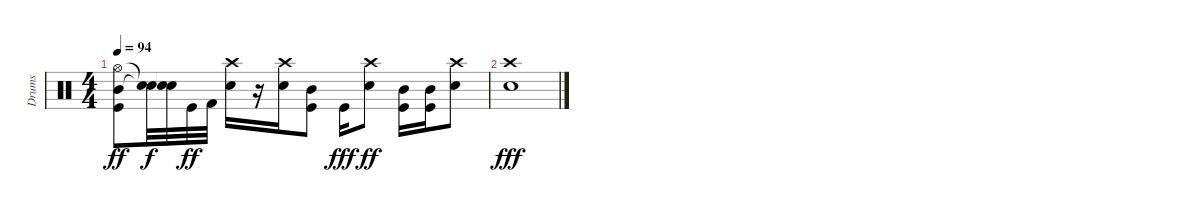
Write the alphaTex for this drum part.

\track ("Drums" "Drums") {instrument percussion}
\staff {score}
\articulation defaults
\ts (4 4)
\tempo 94
\clef neutral
\ks c
("Hi-Hat (open)" "Mid Tom (hit)" "Kick (hit)").8{dy ff} ("Snare (hit)"{t} "Snare (hit)"{t}).32{dy f} ("Snare (hit)"{t} "Snare (hit)"{t}).32 "Kick (hit)".32{dy ff} "Kick (hit) 2".32 ("Crash high (hit)" "Snare (hit) 2").16 r.16 ("Crash high (hit)" "Snare (hit) 2").16 ("Mid Tom (hit)" "Kick (hit)").8 "Kick (hit)".16{dy fff} ("Crash high (hit)" "Snare (hit) 2").8{dy ff} ("Mid Tom (hit)" "Kick (hit)").16 ("Mid Tom (hit)" "Kick (hit)").16 ("Crash high (hit)" "Snare (hit) 2").8 |
("Crash high (hit)" "Snare (hit) 2").1{dy fff}
